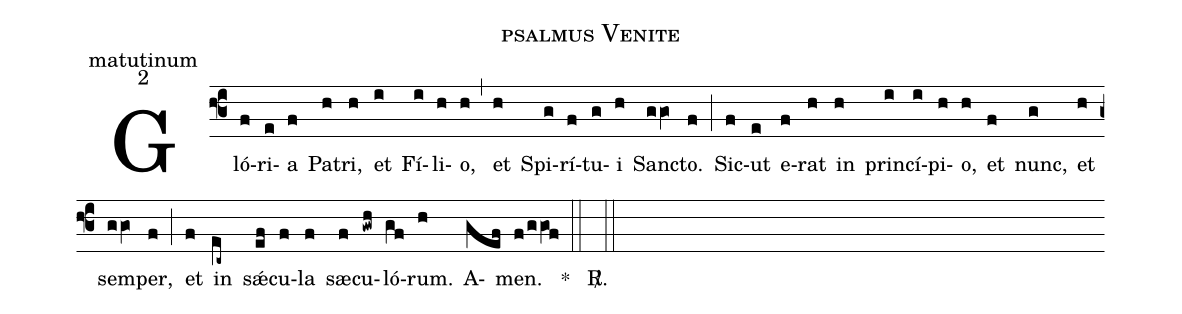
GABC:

name: psalmus Venite;
office-part: matutinum;
mode: 2;
%%
(f3)
Gló(f)ri(e)a(f) Pat(h)ri,(h) et(i) Fí(i)li(h)o,(h) (,)
et(h) Spi(g)rí(f)tu(g)i(h) Sanc(ggO)to.(f) (;)
Sic(f)ut(e) e(f)rat(h) in(h) prin(i)cí(i)pi(h)o,(h) et(f) nunc,(g) et(h) sem(ggO)per,(f) (;)
et(f) in(ec~) sǽ(ef)cu(f)la(f) sæ(f)cu(gwh)ló(gf)rum.(h) A(gef)men.(f/ggOf) *(::)
<sp>R/</sp>.(::)
